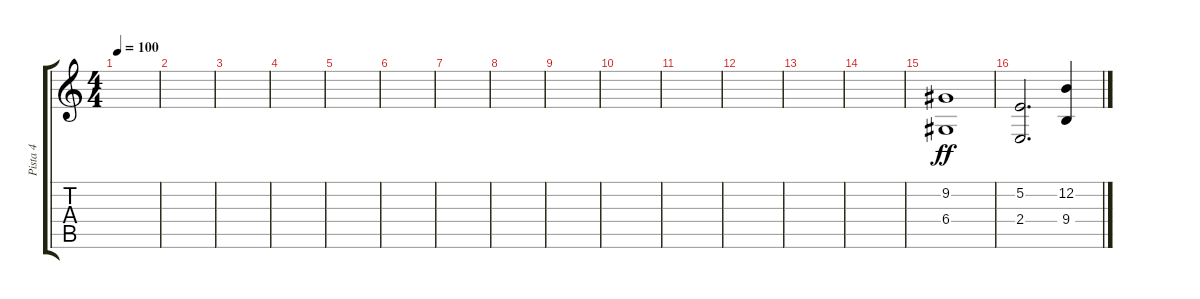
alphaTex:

\track ("Pista 4" "Pista 4") {instrument stringensemble1}
\staff {score tabs}
\tuning (E4 B3 G3 D3 A2 E2) {hide}
\ts (4 4)
\tempo 100
\clef g2
\ks c
|
|
|
|
|
|
|
|
|
|
|
|
|
|
(9.2 6.4).1{dy ff} |
(5.2 2.4).2{d} (12.2 9.4).4
